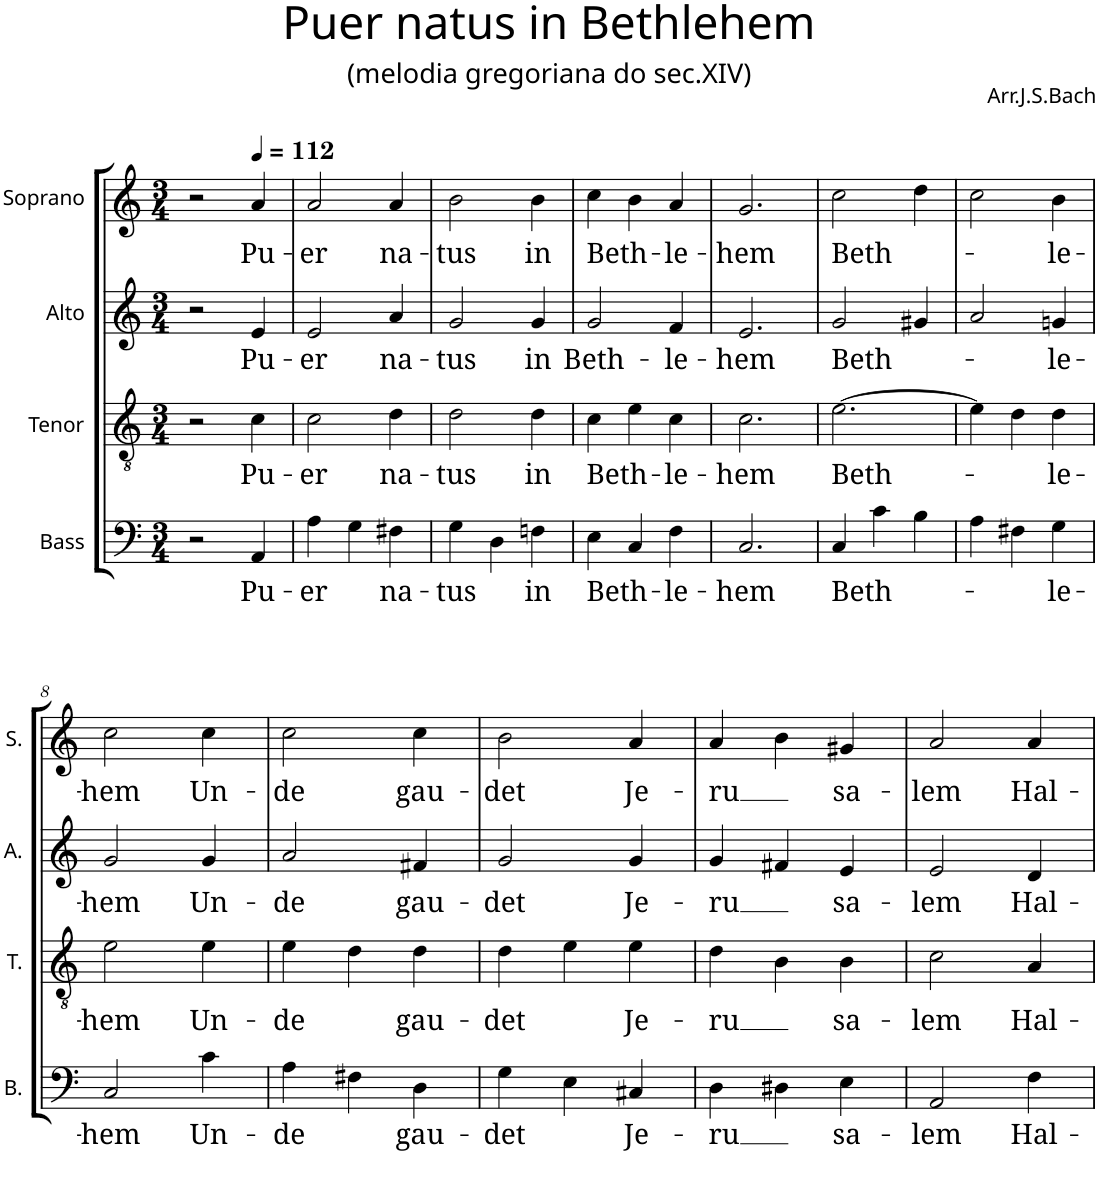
**kern	**text	**kern	**text	**kern	**text	**kern	**text
*part4	*part4	*part3	*part3	*part2	*part2	*part1	*part1
*staff4	*staff4	*staff3	*staff3	*staff2	*staff2	*staff1	*staff1
*I"Bass	*	*I"Tenor	*	*I"Alto	*	*I"Soprano	*
*I'B.	*	*I'T.	*	*I'A.	*	*I'S.	*
*clefF4	*	*clefGv2	*	*clefG2	*	*clefG2	*
*k[]	*	*k[]	*	*k[]	*	*k[]	*
*M3/4	*	*M3/4	*	*M3/4	*	*M3/4	*
=1	=1	=1	=1	=1	=1	=1	=1
2r	.	2r	.	2r	.	2r	.
*	*	*	*	*	*	*MM112	*
!	!LO:LY:b	!	!LO:LY:b	!	!LO:LY:b	!	!LO:LY:b
4AA/	Pu-	4c\	Pu-	4e/	Pu-	4a/	Pu-
=2	=2	=2	=2	=2	=2	=2	=2
!	!LO:LY:b	!	!LO:LY:b	!	!LO:LY:b	!	!LO:LY:b
4A\	-er	2c\	-er	2e/	-er	2a/	-er
4G\	.	.	.	.	.	.	.
!	!LO:LY:b	!	!LO:LY:b	!	!LO:LY:b	!	!LO:LY:b
4F#X\	na-	4d\	na-	4a/	na-	4a/	na-
=3	=3	=3	=3	=3	=3	=3	=3
!	!LO:LY:b	!	!LO:LY:b	!	!LO:LY:b	!	!LO:LY:b
4G\	-tus	2d\	-tus	2g/	-tus	2b\	-tus
4D\	.	.	.	.	.	.	.
!	!LO:LY:b	!	!LO:LY:b	!	!LO:LY:b	!	!LO:LY:b
4Fn\	in	4d\	in	4g/	in	4b\	in
=4	=4	=4	=4	=4	=4	=4	=4
!	!LO:LY:b	!	!LO:LY:b	!	!LO:LY:b	!	!LO:LY:b
4E\	Beth-	4c\	Beth-	2g/	Beth-	4cc\	Beth-
4C/	.	4e\	.	.	.	4b\	.
!	!LO:LY:b	!	!LO:LY:b	!	!LO:LY:b	!	!LO:LY:b
4F\	-le-	4c\	-le-	4f/	-le-	4a/	-le-
=5	=5	=5	=5	=5	=5	=5	=5
!	!LO:LY:b	!	!LO:LY:b	!	!LO:LY:b	!	!LO:LY:b
2.C/	-hem	2.c\	-hem	2.e/	-hem	2.g/	-hem
=6	=6	=6	=6	=6	=6	=6	=6
!	!LO:LY:b	!	!LO:LY:b	!	!LO:LY:b	!	!LO:LY:b
4C/	Beth-	[>2.e\	Beth-	2g/	Beth-	2cc\	Beth-
4c\	.	.	.	.	.	.	.
4B\	.	.	.	4g#X/	.	4dd\	.
=7	=7	=7	=7	=7	=7	=7	=7
4A\	.	4e\]	.	2a/	.	2cc\	.
4F#X\	.	4d\	.	.	.	.	.
!	!LO:LY:b	!	!LO:LY:b	!	!LO:LY:b	!	!LO:LY:b
4G\	-le-	4d\	-le-	4gn/	-le-	4b\	-le-
!!LO:LB:g=z
=8	=8	=8	=8	=8	=8	=8	=8
!	!LO:LY:b	!	!LO:LY:b	!	!LO:LY:b	!	!LO:LY:b
2C/	-hem	2e\	-hem	2g/	-hem	2cc\	-hem
!	!LO:LY:b	!	!LO:LY:b	!	!LO:LY:b	!	!LO:LY:b
4c\	Un-	4e\	Un-	4g/	Un-	4cc\	Un-
=9	=9	=9	=9	=9	=9	=9	=9
!	!LO:LY:b	!	!LO:LY:b	!	!LO:LY:b	!	!LO:LY:b
4A\	-de	4e\	-de	2a/	-de	2cc\	-de
4F#X\	.	4d\	.	.	.	.	.
!	!LO:LY:b	!	!LO:LY:b	!	!LO:LY:b	!	!LO:LY:b
4D\	gau-	4d\	gau-	4f#X/	gau-	4cc\	gau-
=10	=10	=10	=10	=10	=10	=10	=10
!	!LO:LY:b	!	!LO:LY:b	!	!LO:LY:b	!	!LO:LY:b
4G\	-det	4d\	-det	2g/	-det	2b\	-det
4E\	.	4e\	.	.	.	.	.
!	!LO:LY:b	!	!LO:LY:b	!	!LO:LY:b	!	!LO:LY:b
4C#X/	Je-	4e\	Je-	4g/	Je-	4a/	Je-
=11	=11	=11	=11	=11	=11	=11	=11
!	!LO:LY:b	!	!LO:LY:b	!	!LO:LY:b	!	!LO:LY:b
4D\	-ru	4d\	-ru	4g/	-ru	4a/	-ru
4D#X\	.	4B\	.	4f#X/	.	4b\	.
!	!LO:LY:b	!	!LO:LY:b	!	!LO:LY:b	!	!LO:LY:b
4E\	sa-	4B\	sa-	4e/	sa-	4g#X/	sa-
=12	=12	=12	=12	=12	=12	=12	=12
!	!LO:LY:b	!	!LO:LY:b	!	!LO:LY:b	!	!LO:LY:b
2AA/	-lem	2c\	-lem	2e/	-lem	2a/	-lem
!	!LO:LY:b	!	!LO:LY:b	!	!LO:LY:b	!	!LO:LY:b
4F\	Hal-	4A/	Hal-	4d/	Hal-	4a/	Hal-
=	=	=	=	=	=	=	=
*-	*-	*-	*-	*-	*-	*-	*-
